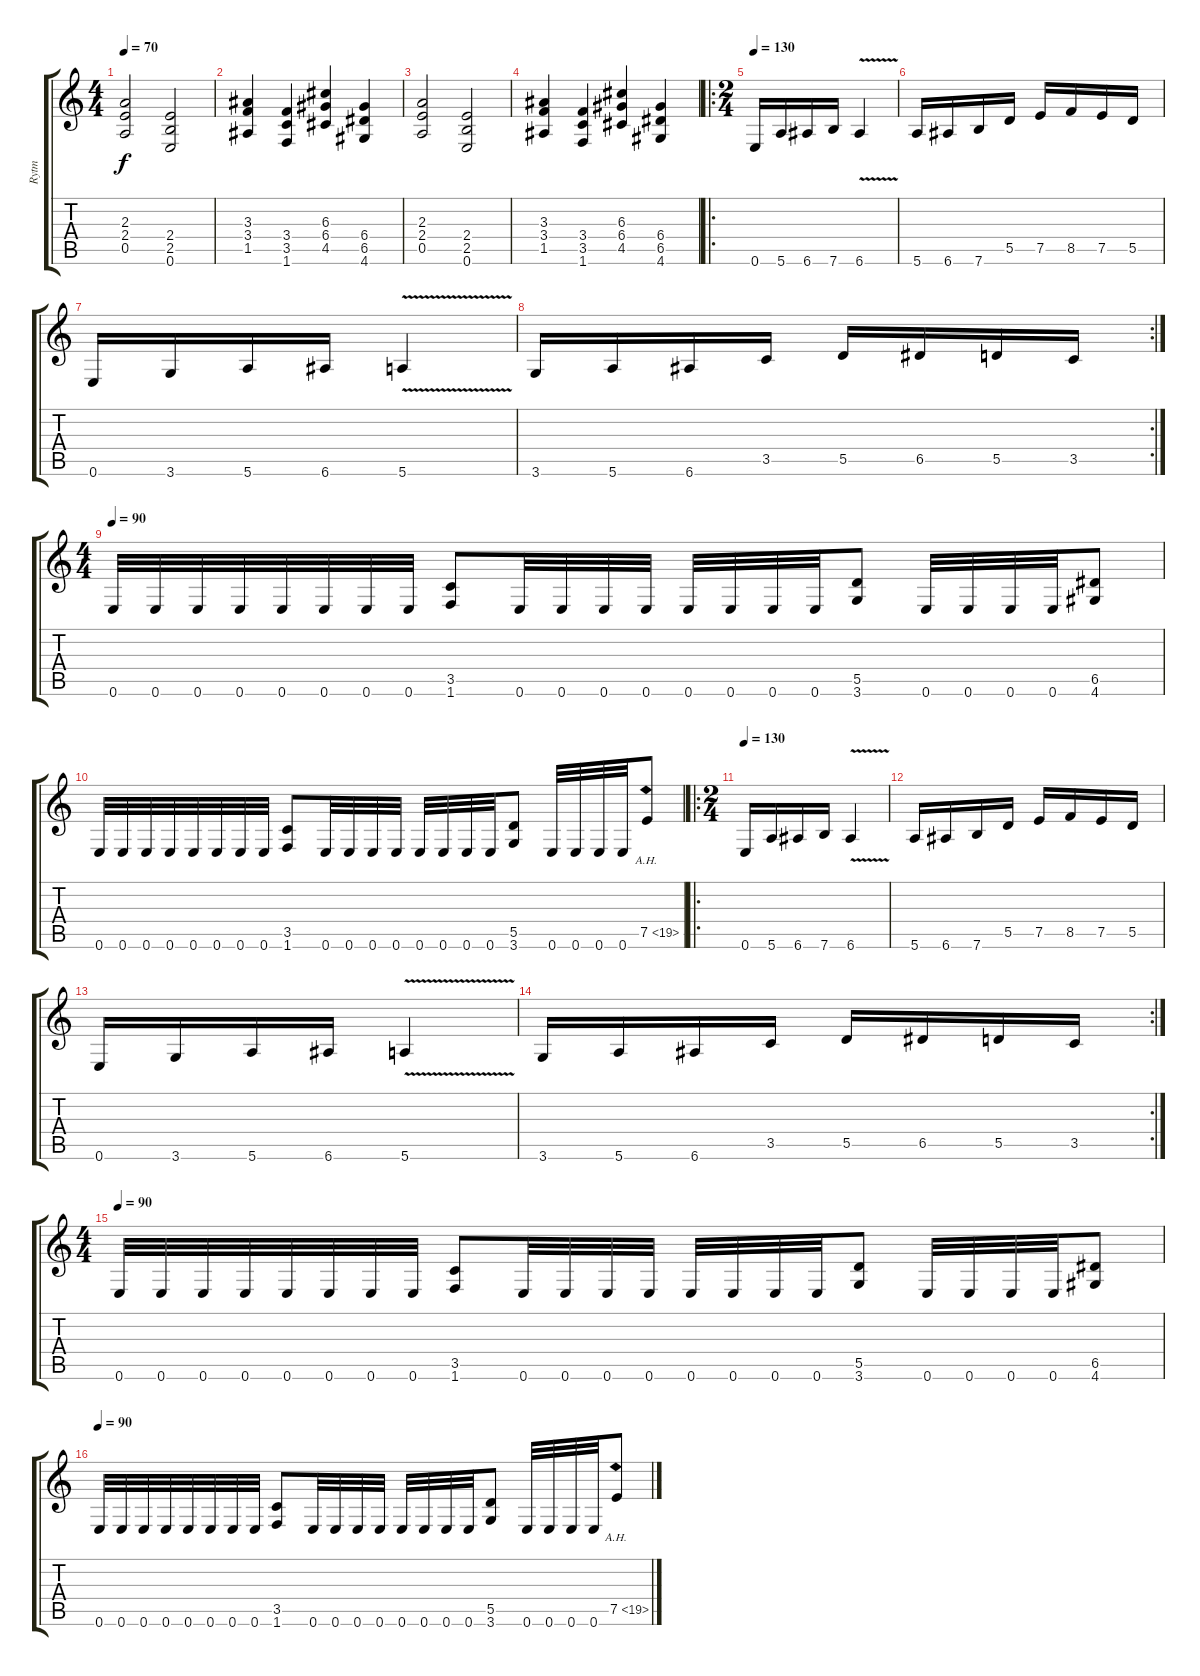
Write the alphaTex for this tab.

\track ("Rytm" "Rytm") {instrument distortionguitar}
\staff {score tabs}
\tuning (E4 B3 G3 D3 A2 E2) {hide}
\ts (4 4)
\tempo 70
\clef g2
\ks c
(2.3 2.4 0.5).2{dy f} (2.4 2.5 0.6).2 |
(3.3 3.4 1.5).4 (3.4 3.5 1.6).4 (6.3 6.4 4.5).4 (6.4 6.5 4.6).4 |
(2.3 2.4 0.5).2 (2.4 2.5 0.6).2 |
(3.3 3.4 1.5).4 (3.4 3.5 1.6).4 (6.3 6.4 4.5).4 (6.4 6.5 4.6).4 |
\ro
\ts (2 4)
\tempo 130
0.6.16 5.6.16 6.6.16 7.6.16 6.6{v}.4 |
5.6.16 6.6.16 7.6.16 5.5.16 7.5.16 8.5.16 7.5.16 5.5.16 |
0.6.16 3.6.16 5.6.16 6.6.16 5.6{v}.4 |
\rc 2
3.6.16 5.6.16 6.6.16 3.5.16 5.5.16 6.5.16 5.5.16 3.5.16 |
\ts (4 4)
\tempo 90
0.6.32 0.6.32 0.6.32 0.6.32 0.6.32 0.6.32 0.6.32 0.6.32 (3.5 1.6).8 0.6.32 0.6.32 0.6.32 0.6.32 0.6.32 0.6.32 0.6.32 0.6.32 (5.5 3.6).8 0.6.32 0.6.32 0.6.32 0.6.32 (6.5 4.6).8 |
0.6.32 0.6.32 0.6.32 0.6.32 0.6.32 0.6.32 0.6.32 0.6.32 (3.5 1.6).8 0.6.32 0.6.32 0.6.32 0.6.32 0.6.32 0.6.32 0.6.32 0.6.32 (5.5 3.6).8 0.6.32 0.6.32 0.6.32 0.6.32 7.5{ah 12}.8 |
\ro
\ts (2 4)
\tempo 130
0.6.16 5.6.16 6.6.16 7.6.16 6.6{v}.4 |
5.6.16 6.6.16 7.6.16 5.5.16 7.5.16 8.5.16 7.5.16 5.5.16 |
0.6.16 3.6.16 5.6.16 6.6.16 5.6{v}.4 |
\rc 2
3.6.16 5.6.16 6.6.16 3.5.16 5.5.16 6.5.16 5.5.16 3.5.16 |
\ts (4 4)
\tempo 90
0.6.32 0.6.32 0.6.32 0.6.32 0.6.32 0.6.32 0.6.32 0.6.32 (3.5 1.6).8 0.6.32 0.6.32 0.6.32 0.6.32 0.6.32 0.6.32 0.6.32 0.6.32 (5.5 3.6).8 0.6.32 0.6.32 0.6.32 0.6.32 (6.5 4.6).8 |
\tempo 90
0.6.32 0.6.32 0.6.32 0.6.32 0.6.32 0.6.32 0.6.32 0.6.32 (3.5 1.6).8 0.6.32 0.6.32 0.6.32 0.6.32 0.6.32 0.6.32 0.6.32 0.6.32 (5.5 3.6).8 0.6.32 0.6.32 0.6.32 0.6.32 7.5{ah 12}.8
